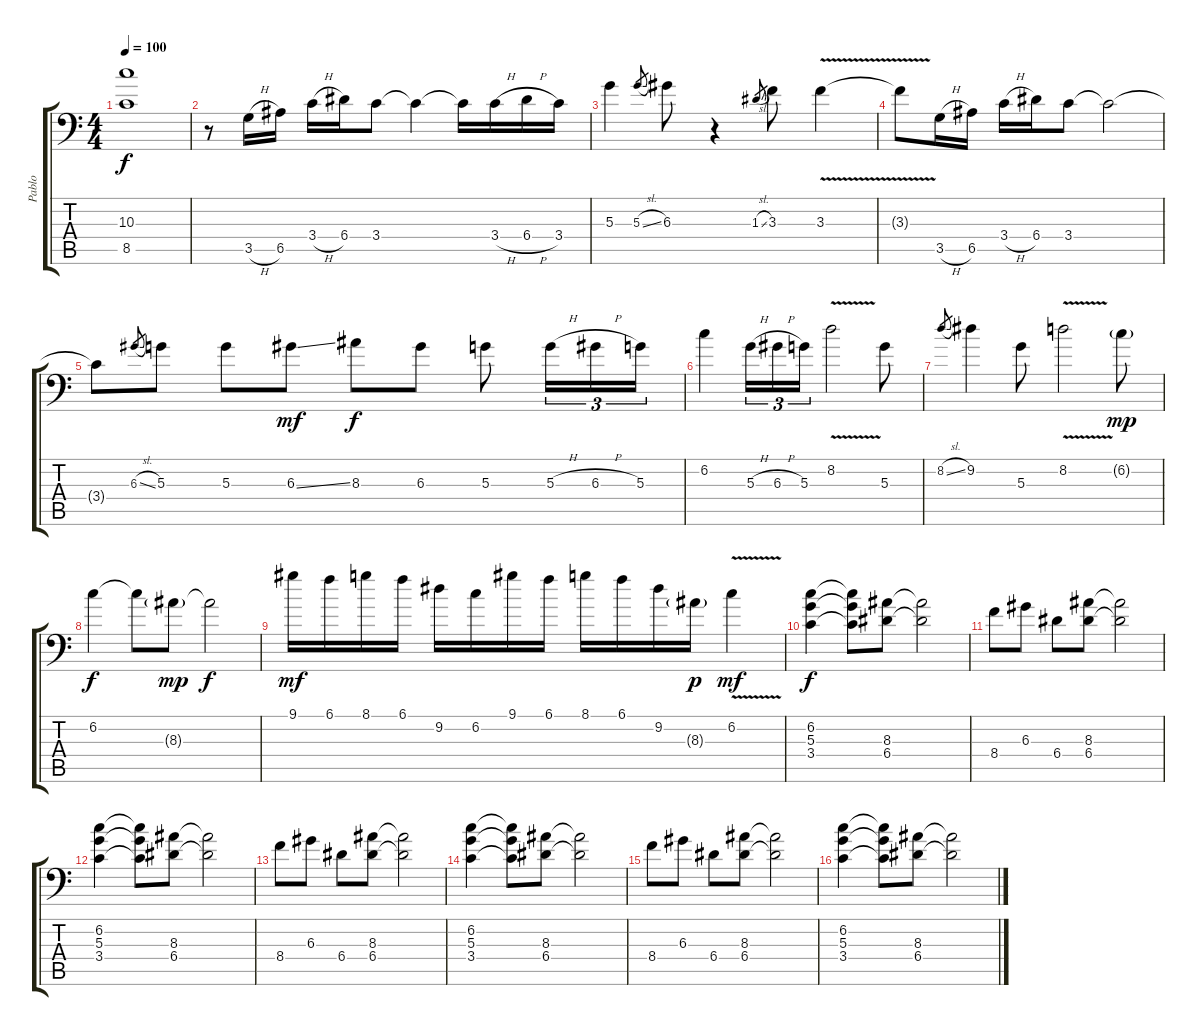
\track ("Pablo" "Pablo") {instrument electricguitarclean}
\staff {score tabs}
\tuning (B3 Gb3 D3 A2 E2 A1) {hide}
\ts (4 4)
\tempo 100
\clef f4
\ks c
(10.3{t} 8.5{t}).1{dy f} |
r.8{volume 16 balance 8 instrument electricguitarclean} 3.5{h}.16 6.5.16 3.4{h}.16 6.4.16 3.4.8 3.4{t}.4 3.4{t}.16 3.4{h}.16 6.4{h}.16 3.4.16 |
5.3.4 5.3{sl}.8{gr} 6.3.8 r.4 1.3{sl}.8{gr} 3.3.8 3.3{v}.4 |
3.3{t}.8{volume 16 balance 8 instrument electricguitarclean} 3.5{h}.16 6.5.16 3.4{h}.16 6.4.16 3.4.8 3.4{t}.2 |
3.4{t}.8 6.3{sl}.8{gr} 5.3.8 5.3.8 6.3{ss}.8{dy mf} 8.3.8{dy f} 6.3.8 5.3.8 5.3{h}.16{tu (3 2)} 6.3{h}.16{tu (3 2)} 5.3.16{tu (3 2)} |
6.2.4{volume 16 balance 8 instrument electricguitarclean} 5.3{h}.16{tu (3 2)} 6.3{h}.16{tu (3 2)} 5.3.16{tu (3 2)} 8.2{v}.2 5.3.8 |
8.2{sl}.8{gr} 9.2.4 5.3.8 8.2{v}.2 6.2{g}.8{dy mp} |
6.2.4{dy f volume 16 balance 8 instrument electricguitarclean} 6.2{t}.8 8.3{g}.8{dy mp} 8.3{t}.2{dy f} |
9.1.16{dy mf} 6.1.16 8.1.16 6.1.16 9.2.16 6.2.16 9.1.16 6.1.16 8.1.16 6.1.16 9.2.16 8.3{g}.16{dy p} 6.2{v}.4{dy mf} |
(6.2 5.3 3.4).4{dy f volume 14 balance 16} (6.2{t} 5.3{t} 3.4{t}).8 (8.3 6.4).8 (8.3{t} 6.4{t}).2 |
8.4.8 6.3.8 6.4.8 (8.3 6.4).8 (8.3{t} 6.4{t}).2 |
(6.2 5.3 3.4).4 (6.2{t} 5.3{t} 3.4{t}).8 (8.3 6.4).8 (8.3{t} 6.4{t}).2 |
8.4.8 6.3.8 6.4.8 (8.3 6.4).8 (8.3{t} 6.4{t}).2 |
(6.2 5.3 3.4).4 (6.2{t} 5.3{t} 3.4{t}).8 (8.3 6.4).8 (8.3{t} 6.4{t}).2 |
8.4.8 6.3.8 6.4.8 (8.3 6.4).8 (8.3{t} 6.4{t}).2 |
(6.2 5.3 3.4).4 (6.2{t} 5.3{t} 3.4{t}).8 (8.3 6.4).8 (8.3{t} 6.4{t}).2
